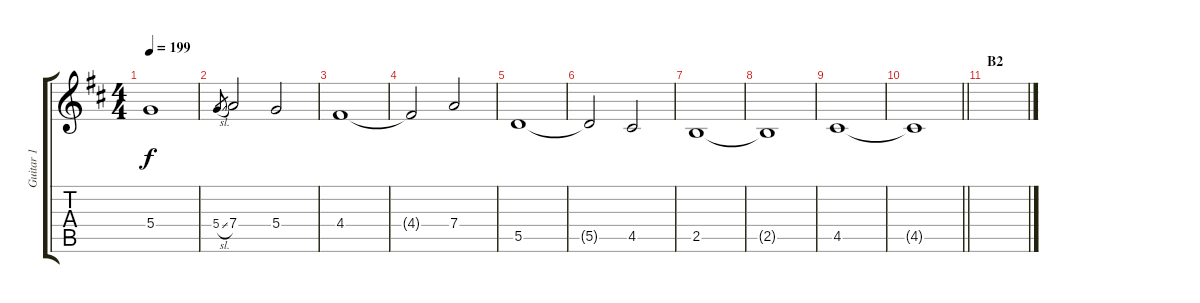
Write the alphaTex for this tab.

\track ("Guitar 1" "Guitar 1") {instrument distortionguitar}
\staff {score tabs}
\tuning (E4 B3 G3 D3 A2 E2) {hide}
\ts (4 4)
\tempo 199
\clef g2
\ks d
5.4.1{dy f} |
5.4{sl}.8{gr} 7.4.2 5.4.2 |
4.4.1 |
4.4{t}.2 7.4.2 |
5.5.1 |
5.5{t}.2 4.5.2 |
2.5.1 |
2.5{t}.1 |
4.5.1 |
\barLineRight lightlight
4.5{t}.1 |
\section ("" "B2")
